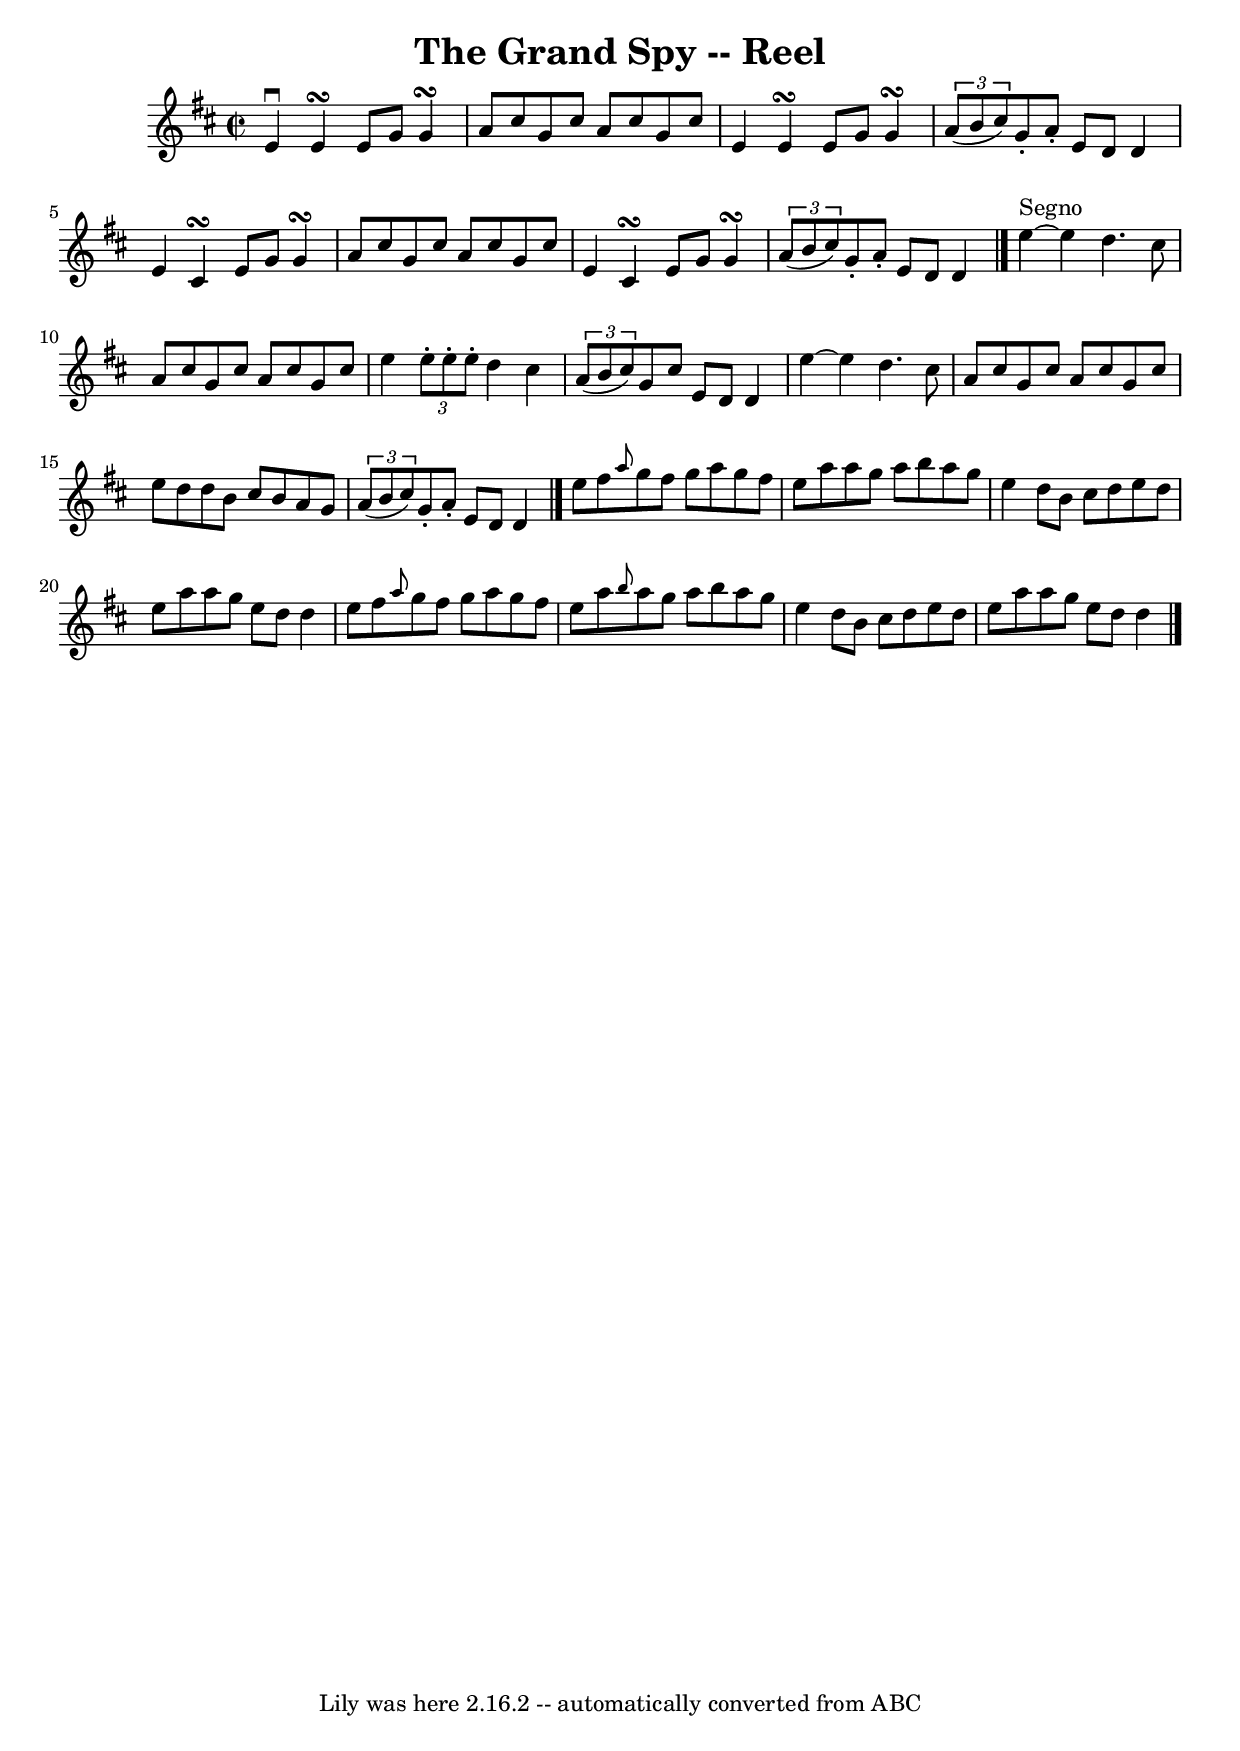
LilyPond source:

\version "2.16.2"
\include "Mammoth.ily"
\header {
  %% book = "Ryan's Mammoth Collection"
  crossRefNumber = "1"
  footnotes = "\\\\173\\\\This tune sounds better with 0 sharps, the book has 2."
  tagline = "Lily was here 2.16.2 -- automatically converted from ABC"
  title = "The Grand Spy -- Reel"

}
voicedefault =  {


  \override Staff.TimeSignature #'style = #'C
  \time 2/2 
  \key d \major
  e'4^\downbow e'4\turn e'8 g'8 g'4\turn   
  |
  a'8 cis''8 g'8 cis''8 a'8 cis''8 g'8 cis''8    
  |
  e'4 e'4\turn e'8 g'8 g'4\turn    |
  \times 2/3 { 
    a'8 (b'8 cis''8) 
  } g'8 -. a'8 -. e'8 d'8 d'4    |
  
  e'4 cis'4\turn e'8 g'8 g'4\turn    |
  a'8 cis''8    
  g'8 cis''8 a'8 cis''8 g'8 cis''8    |
  e'4 cis'4 
  \turn e'8 g'8 g'4\turn    |
  \times 2/3 { a'8 (b'8    
	       cis''8) 
	     } g'8 -. a'8 -. e'8 d'8 d'4    \bar "|." e''4 
  ^"Segno"  ~ e''4 d''4. cis''8    |
  a'8 cis''8 g'8    
  cis''8 a'8 cis''8 g'8 cis''8    |
  e''4  \times 2/3 {   
    e''8 -. e''8 -. e''8 -. 
  } d''4 cis''4    |
  \times 2/3 { a'8 
	       (b'8 cis''8) 
	     } g'8 cis''8 e'8 d'8 d'4    |
  
  e''4   ~ e''4 d''4. cis''8    |
  a'8 cis''8 g'8    
  cis''8 a'8 cis''8 g'8 cis''8    |
  e''8 d''8 d''8    
  b'8 cis''8 b'8 a'8 g'8    |
  \times 2/3 { a'8 (b'8    
	       cis''8) 
	     } g'8 -. a'8 -. e'8 d'8 d'4    \bar "|." e''8    
  fis''8  \grace { a''8  
		 } g''8 fis''8 g''8 a''8 g''8 fis''8  
  |
  e''8 a''8 a''8 g''8 a''8 b''8 a''8 g''8    
  |
  e''4 d''8 b'8 cis''8 d''8 e''8 d''8    |
  
  e''8 a''8 a''8 g''8 e''8 d''8 d''4    |
  e''8    
  fis''8  \grace { a''8  
		 } g''8 fis''8 g''8 a''8 g''8 fis''8  
  |
  e''8 a''8  \grace { b''8  
		    } a''8 g''8 a''8 b''8   
  a''8 g''8    |
  e''4 d''8 b'8 cis''8 d''8 e''8    
  d''8    |
  e''8 a''8 a''8 g''8 e''8 d''8 d''4      
  \bar "|."   

}

\score{
  <<

    \context Staff="default"
    {
      \voicedefault 
      
    }

  >>
  \layout {
    
  }
  \midi {
  }

}
